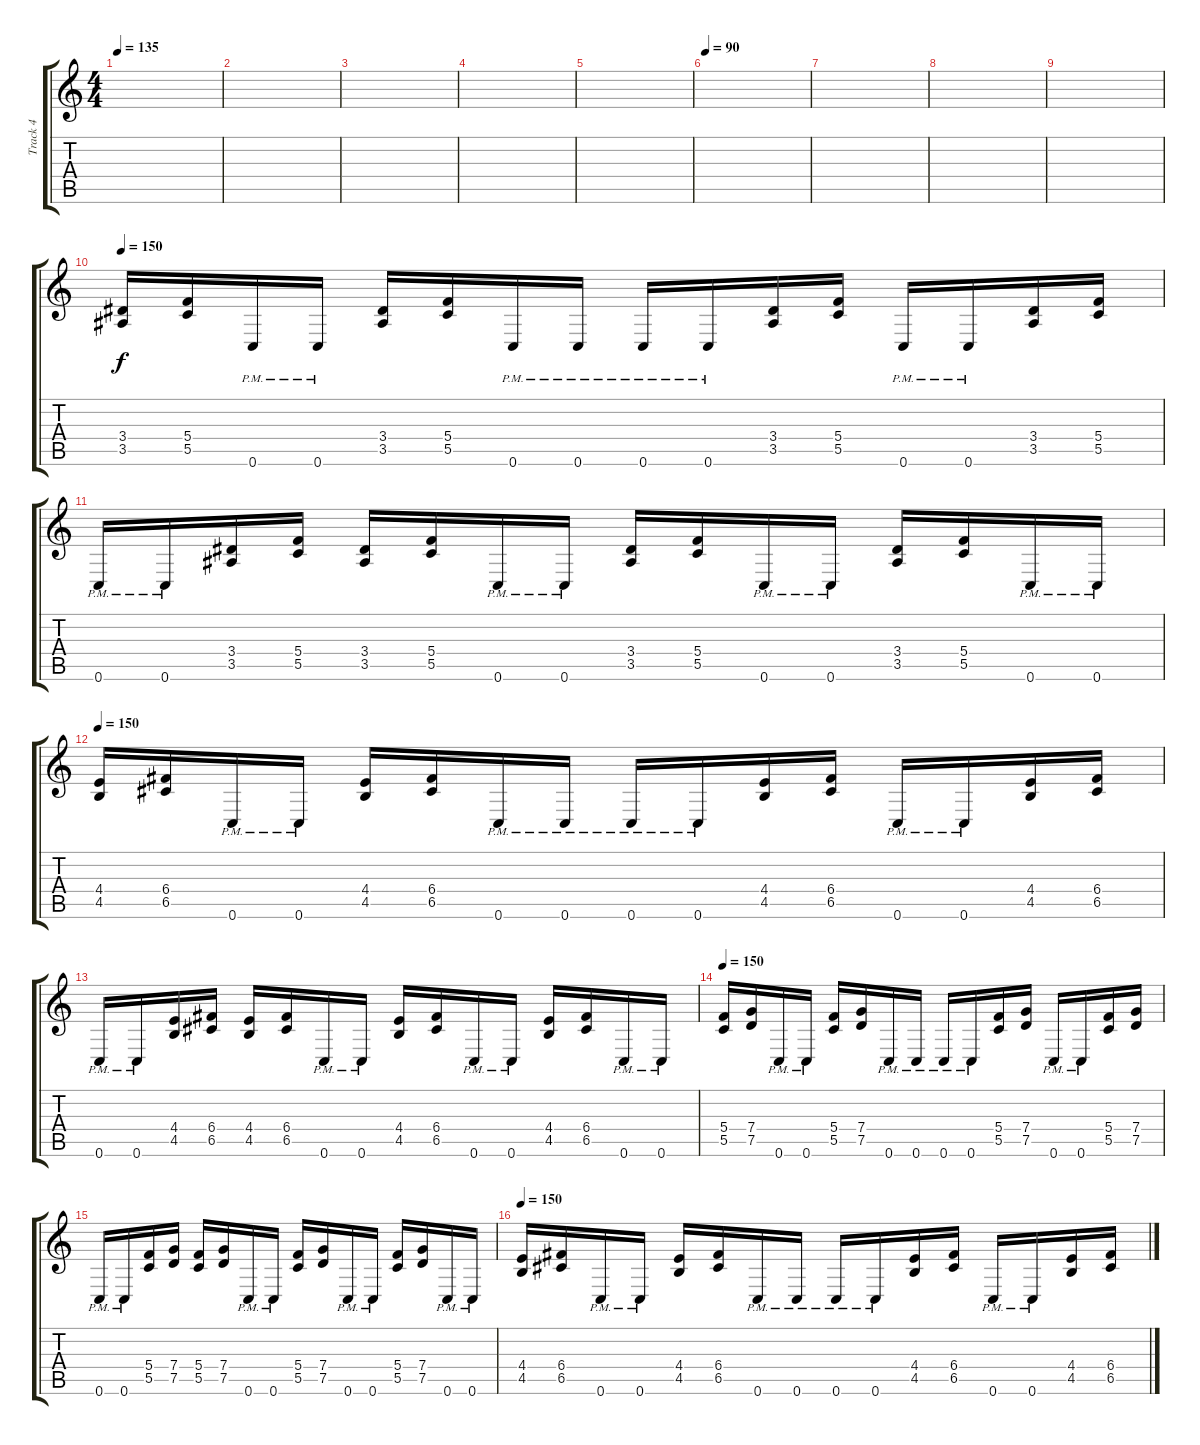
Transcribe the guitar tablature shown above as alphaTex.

\track ("Track 4" "Track 4") {instrument distortionguitar}
\staff {score tabs}
\tuning (D4 A3 F3 C3 G2 C2) {hide}
\ts (4 4)
\tempo 135
\clef g2
\ks c
|
|
|
|
|
\tempo 90
|
|
|
|
\tempo 150
(3.4 3.5).16 (5.4 5.5).16 0.6{pm}.16 0.6{pm}.16 (3.4 3.5).16 (5.4 5.5).16 0.6{pm}.16 0.6{pm}.16 0.6{pm}.16 0.6{pm}.16 (3.4 3.5).16 (5.4 5.5).16 0.6{pm}.16 0.6{pm}.16 (3.4 3.5).16 (5.4 5.5).16 |
0.6{pm}.16 0.6{pm}.16 (3.4 3.5).16 (5.4 5.5).16 (3.4 3.5).16 (5.4 5.5).16 0.6{pm}.16 0.6{pm}.16 (3.4 3.5).16 (5.4 5.5).16 0.6{pm}.16 0.6{pm}.16 (3.4 3.5).16 (5.4 5.5).16 0.6{pm}.16 0.6{pm}.16 |
\tempo 150
(4.4 4.5).16 (6.4 6.5).16 0.6{pm}.16 0.6{pm}.16 (4.4 4.5).16 (6.4 6.5).16 0.6{pm}.16 0.6{pm}.16 0.6{pm}.16 0.6{pm}.16 (4.4 4.5).16 (6.4 6.5).16 0.6{pm}.16 0.6{pm}.16 (4.4 4.5).16 (6.4 6.5).16 |
0.6{pm}.16 0.6{pm}.16 (4.4 4.5).16 (6.4 6.5).16 (4.4 4.5).16 (6.4 6.5).16 0.6{pm}.16 0.6{pm}.16 (4.4 4.5).16 (6.4 6.5).16 0.6{pm}.16 0.6{pm}.16 (4.4 4.5).16 (6.4 6.5).16 0.6{pm}.16 0.6{pm}.16 |
\tempo 150
(5.4 5.5).16 (7.4 7.5).16 0.6{pm}.16 0.6{pm}.16 (5.4 5.5).16 (7.4 7.5).16 0.6{pm}.16 0.6{pm}.16 0.6{pm}.16 0.6{pm}.16 (5.4 5.5).16 (7.4 7.5).16 0.6{pm}.16 0.6{pm}.16 (5.4 5.5).16 (7.4 7.5).16 |
0.6{pm}.16 0.6{pm}.16 (5.4 5.5).16 (7.4 7.5).16 (5.4 5.5).16 (7.4 7.5).16 0.6{pm}.16 0.6{pm}.16 (5.4 5.5).16 (7.4 7.5).16 0.6{pm}.16 0.6{pm}.16 (5.4 5.5).16 (7.4 7.5).16 0.6{pm}.16 0.6{pm}.16 |
\tempo 150
(4.4 4.5).16 (6.4 6.5).16 0.6{pm}.16 0.6{pm}.16 (4.4 4.5).16 (6.4 6.5).16 0.6{pm}.16 0.6{pm}.16 0.6{pm}.16 0.6{pm}.16 (4.4 4.5).16 (6.4 6.5).16 0.6{pm}.16 0.6{pm}.16 (4.4 4.5).16 (6.4 6.5).16
